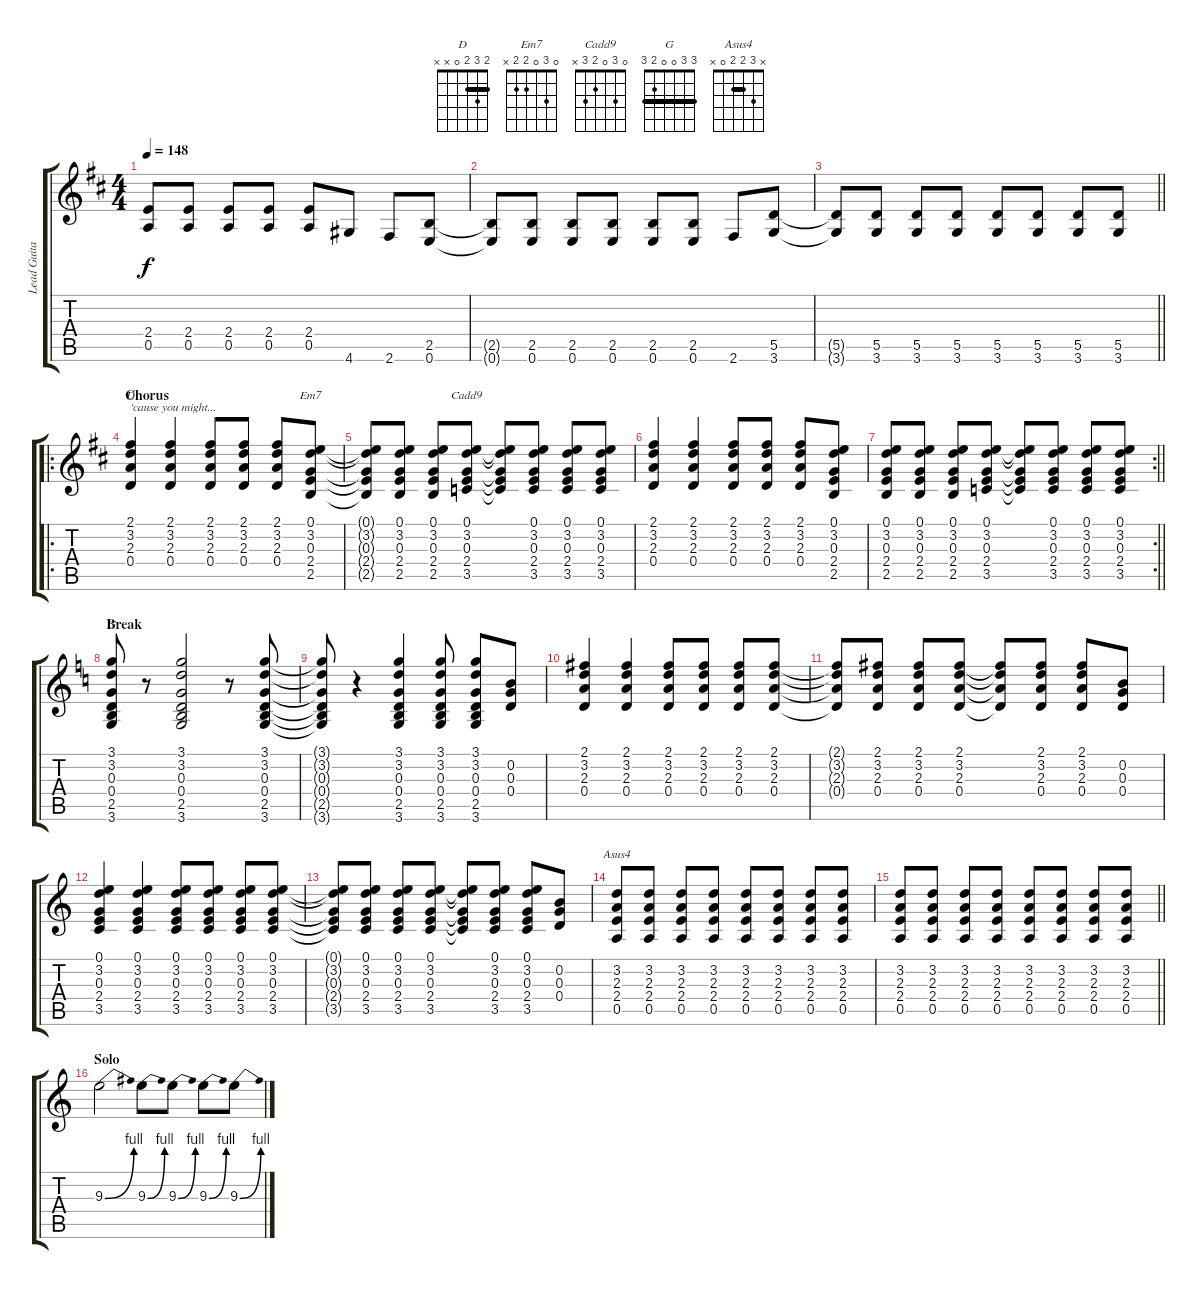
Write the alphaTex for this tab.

\track ("Lead Guitar" "Lead Guita") {instrument overdrivenguitar}
\staff {score tabs}
\tuning (E4 B3 G3 D3 A2 E2) {hide}
\chord ("D" 2 3 2 0 x x) {barre 2}
\chord ("Em7" 0 3 0 2 2 x)
\chord ("Cadd9" 0 3 0 2 3 x)
\chord ("G" 3 3 0 0 2 3) {barre 3}
\chord ("Asus4" x 3 2 2 0 x) {barre 2}
\ts (4 4)
\tempo 148
\clef g2
\ks d
(2.4 0.5).8{dy f} (2.4 0.5).8 (2.4 0.5).8 (2.4 0.5).8 (2.4 0.5).8 4.6.8 2.6.8 (2.5 0.6).8 |
(2.5{t} 0.6{t}).8 (2.5 0.6).8 (2.5 0.6).8 (2.5 0.6).8 (2.5 0.6).8 (2.5 0.6).8 2.6.8 (5.5 3.6).8 |
\barLineRight lightlight
(5.5{t} 3.6{t}).8 (5.5 3.6).8 (5.5 3.6).8 (5.5 3.6).8 (5.5 3.6).8 (5.5 3.6).8 (5.5 3.6).8 (5.5 3.6).8 |
\ro
\section ("" "Chorus")
(2.1 3.2 2.3 0.4).4{ch "D" txt "'cause you might..."} (2.1 3.2 2.3 0.4).4 (2.1 3.2 2.3 0.4).8 (2.1 3.2 2.3 0.4).8 (2.1 3.2 2.3 0.4).8 (0.1 3.2 0.3 2.4 2.5).8{ch "Em7"} |
(0.1{t} 3.2{t} 0.3{t} 2.4{t} 2.5{t}).8 (0.1 3.2 0.3 2.4 2.5).8 (0.1 3.2 0.3 2.4 2.5).8 (0.1 3.2 0.3 2.4 3.5).8{ch "Cadd9"} (0.1{t} 3.2{t} 0.3{t} 2.4{t} 3.5{t}).8 (0.1 3.2 0.3 2.4 3.5).8 (0.1 3.2 0.3 2.4 3.5).8 (0.1 3.2 0.3 2.4 3.5).8 |
(2.1 3.2 2.3 0.4).4 (2.1 3.2 2.3 0.4).4 (2.1 3.2 2.3 0.4).8 (2.1 3.2 2.3 0.4).8 (2.1 3.2 2.3 0.4).8 (0.1 3.2 0.3 2.4 2.5).8 |
\rc 2
\barLineRight lightlight
(0.1 3.2 0.3 2.4 2.5).8 (0.1 3.2 0.3 2.4 2.5).8 (0.1 3.2 0.3 2.4 2.5).8 (0.1 3.2 0.3 2.4 3.5).8 (0.1{t} 3.2{t} 0.3{t} 2.4{t} 3.5{t}).8 (0.1 3.2 0.3 2.4 3.5).8 (0.1 3.2 0.3 2.4 3.5).8 (0.1 3.2 0.3 2.4 3.5).8 |
\section ("" "Break")
\ks c
(3.1 3.2 0.3 0.4 2.5 3.6).8{ch "G"} r.8 (3.1 3.2 0.3 0.4 2.5 3.6).2 r.8 (3.1 3.2 0.3 0.4 2.5 3.6).8 |
(3.1{t} 3.2{t} 0.3{t} 0.4{t} 2.5{t} 3.6{t}).8 r.4 (3.1 3.2 0.3 0.4 2.5 3.6).4 (3.1 3.2 0.3 0.4 2.5 3.6).8 (3.1 3.2 0.3 0.4 2.5 3.6).8 (0.2 0.3 0.4).8 |
(2.1 3.2 2.3 0.4).4 (2.1 3.2 2.3 0.4).4 (2.1 3.2 2.3 0.4).8 (2.1 3.2 2.3 0.4).8 (2.1 3.2 2.3 0.4).8 (2.1 3.2 2.3 0.4).8 |
(2.1{t} 3.2{t} 2.3{t} 0.4{t}).8 (2.1 3.2 2.3 0.4).8 (2.1 3.2 2.3 0.4).8 (2.1 3.2 2.3 0.4).8 (2.1{t} 3.2{t} 2.3{t} 0.4{t}).8 (2.1 3.2 2.3 0.4).8 (2.1 3.2 2.3 0.4).8 (0.2 0.3 0.4).8 |
(0.1 3.2 0.3 2.4 3.5).4 (0.1 3.2 0.3 2.4 3.5).4 (0.1 3.2 0.3 2.4 3.5).8 (0.1 3.2 0.3 2.4 3.5).8 (0.1 3.2 0.3 2.4 3.5).8 (0.1 3.2 0.3 2.4 3.5).8 |
(0.1{t} 3.2{t} 0.3{t} 2.4{t} 3.5{t}).8 (0.1 3.2 0.3 2.4 3.5).8 (0.1 3.2 0.3 2.4 3.5).8 (0.1 3.2 0.3 2.4 3.5).8 (0.1{t} 3.2{t} 0.3{t} 2.4{t} 3.5{t}).8 (0.1 3.2 0.3 2.4 3.5).8 (0.1 3.2 0.3 2.4 3.5).8 (0.2 0.3 0.4).8 |
(3.2 2.3 2.4 0.5).8{ch "Asus4"} (3.2 2.3 2.4 0.5).8 (3.2 2.3 2.4 0.5).8 (3.2 2.3 2.4 0.5).8 (3.2 2.3 2.4 0.5).8 (3.2 2.3 2.4 0.5).8 (3.2 2.3 2.4 0.5).8 (3.2 2.3 2.4 0.5).8 |
\barLineRight lightlight
(3.2 2.3 2.4 0.5).8 (3.2 2.3 2.4 0.5).8 (3.2 2.3 2.4 0.5).8 (3.2 2.3 2.4 0.5).8 (3.2 2.3 2.4 0.5).8 (3.2 2.3 2.4 0.5).8 (3.2 2.3 2.4 0.5).8 (3.2 2.3 2.4 0.5).8 |
\section ("" "Solo")
9.3{be (bend 0 0 60 4)}.2 9.3{be (bend 0 0 60 4)}.8 9.3{be (bend 0 0 60 4)}.8 9.3{be (bend 0 0 60 4)}.8 9.3{be (bend 0 0 60 4)}.8
